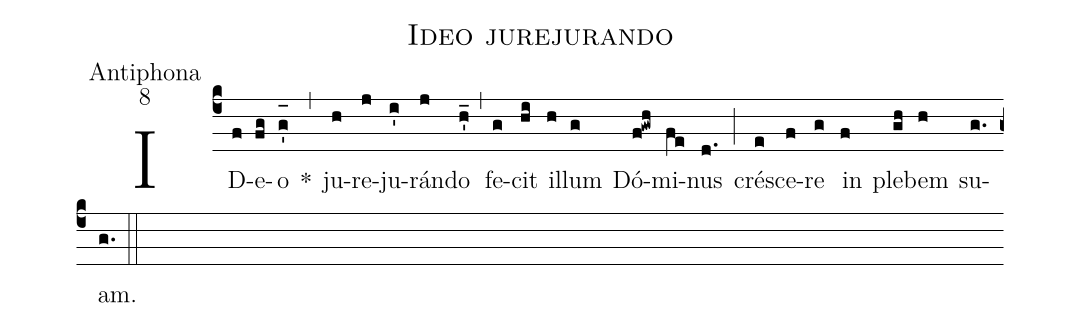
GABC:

name:Ideo jurejurando;
office-part:Antiphona;
mode:8;
%%
(c4) ID(f)e(fg)o(g'_[oh:h]) *(,) ju(h)re(j)ju(i')rán(j)do(h'_) (,) fe(g)cit(hi) il(h)lum(g) Dó(f!gwh)mi(fe)nus(d.) (;) cré(e)sce(f)re(g) in(f) ple(gh)bem(h) su(g.)am.(g.) (::)
